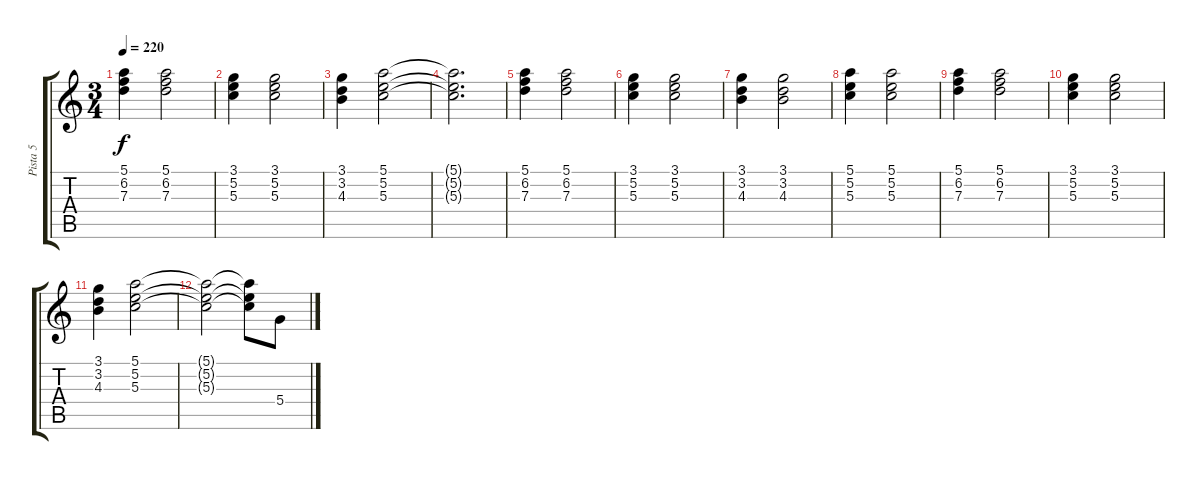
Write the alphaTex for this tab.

\track ("Pista 5" "Pista 5") {instrument electricguitarjazz}
\staff {score tabs}
\tuning (E4 B3 G3 D3 A2 E2) {hide}
\ts (3 4)
\tempo 220
\clef g2
\ks c
(5.1 6.2 7.3).4{dy f} (5.1 6.2 7.3).2 |
(3.1 5.2 5.3).4 (3.1 5.2 5.3).2 |
(3.1 3.2 4.3).4 (5.1 5.2 5.3).2 |
(5.1{t} 5.2{t} 5.3{t}).2{d} |
(5.1 6.2 7.3).4 (5.1 6.2 7.3).2 |
(3.1 5.2 5.3).4 (3.1 5.2 5.3).2 |
(3.1 3.2 4.3).4 (3.1 3.2 4.3).2 |
(5.1 5.2 5.3).4 (5.1 5.2 5.3).2 |
(5.1 6.2 7.3).4 (5.1 6.2 7.3).2 |
(3.1 5.2 5.3).4 (3.1 5.2 5.3).2 |
(3.1 3.2 4.3).4 (5.1 5.2 5.3).2 |
(5.1{t} 5.2{t} 5.3{t}).2 (5.1{t} 5.2{t} 5.3{t}).8 5.4.8
